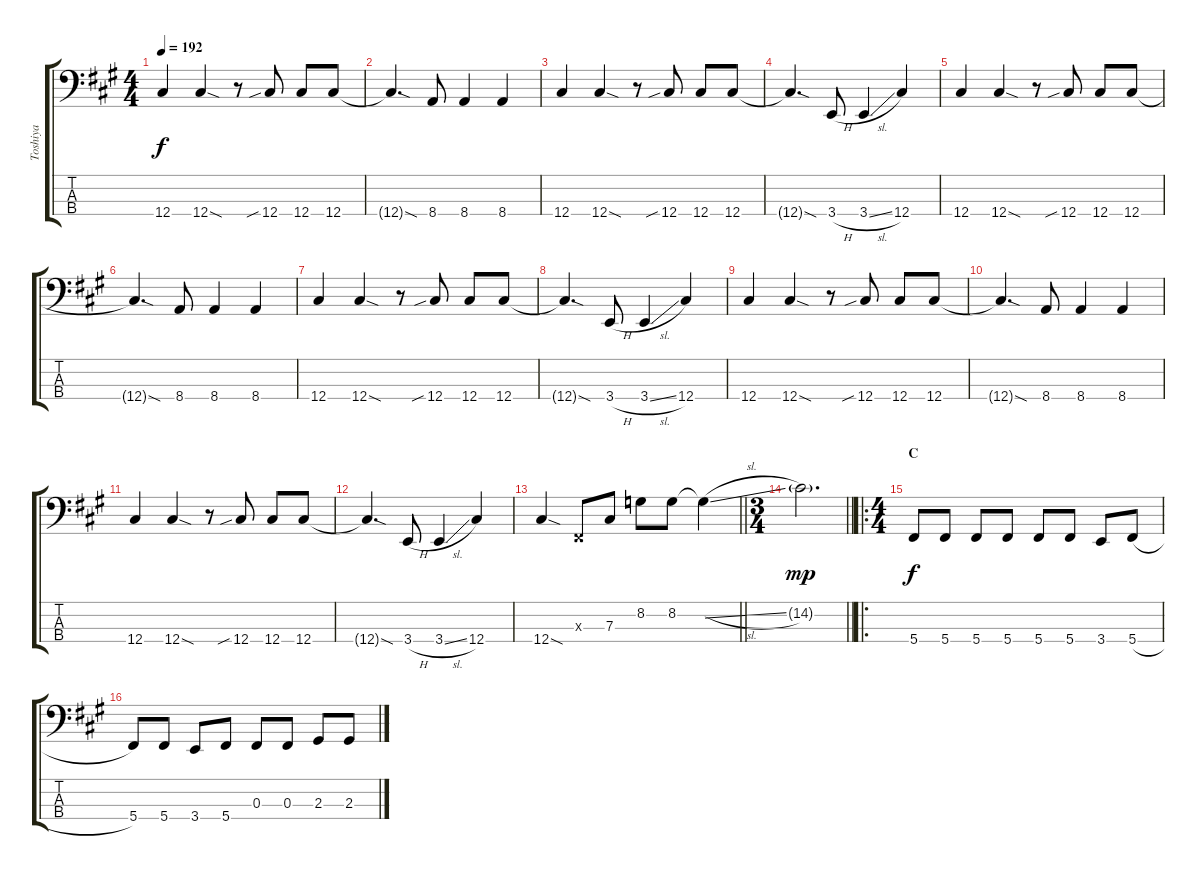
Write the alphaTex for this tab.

\track ("Toshiya" "Toshiya") {instrument electricbassfinger}
\staff {score tabs}
\tuning (E2 B1 Gb1 Db1) {hide}
\ts (4 4)
\tempo 192
\clef f4
\ks a
12.4.4{dy f} 12.4{sod}.4 r.8 12.4{sib}.8 12.4.8 12.4.8 |
12.4{sod t}.4{d} 8.4.8 8.4.4 8.4.4 |
12.4.4 12.4{sod}.4 r.8 12.4{sib}.8 12.4.8 12.4.8 |
12.4{sod t}.4{d} 3.4{h}.8 3.4{sl}.4 12.4.4 |
12.4.4 12.4{sod}.4 r.8 12.4{sib}.8 12.4.8 12.4.8 |
12.4{sod t}.4{d} 8.4.8 8.4.4 8.4.4 |
12.4.4 12.4{sod}.4 r.8 12.4{sib}.8 12.4.8 12.4.8 |
12.4{sod t}.4{d} 3.4{h}.8 3.4{sl}.4 12.4.4 |
12.4.4 12.4{sod}.4 r.8 12.4{sib}.8 12.4.8 12.4.8 |
12.4{sod t}.4{d} 8.4.8 8.4.4 8.4.4 |
12.4.4 12.4{sod}.4 r.8 12.4{sib}.8 12.4.8 12.4.8 |
12.4{sod t}.4{d} 3.4{h}.8 3.4{sl}.4 12.4.4 |
\barLineRight lightlight
12.4{sod}.4 0.3{x}.8 7.3.8 8.2.8 8.2.8 8.2{sl t}.4 |
\ts (3 4)
\barLineRight lightlight
14.2{g}.2{d dy mp} |
\ro
\ts (4 4)
\section ("" "C")
5.4.8{dy f} 5.4.8 5.4.8 5.4.8 5.4.8 5.4.8 3.4.8 5.4{h}.8 |
5.4.8 5.4.8 3.4.8 5.4.8 0.3.8 0.3.8 2.3.8 2.3.8
